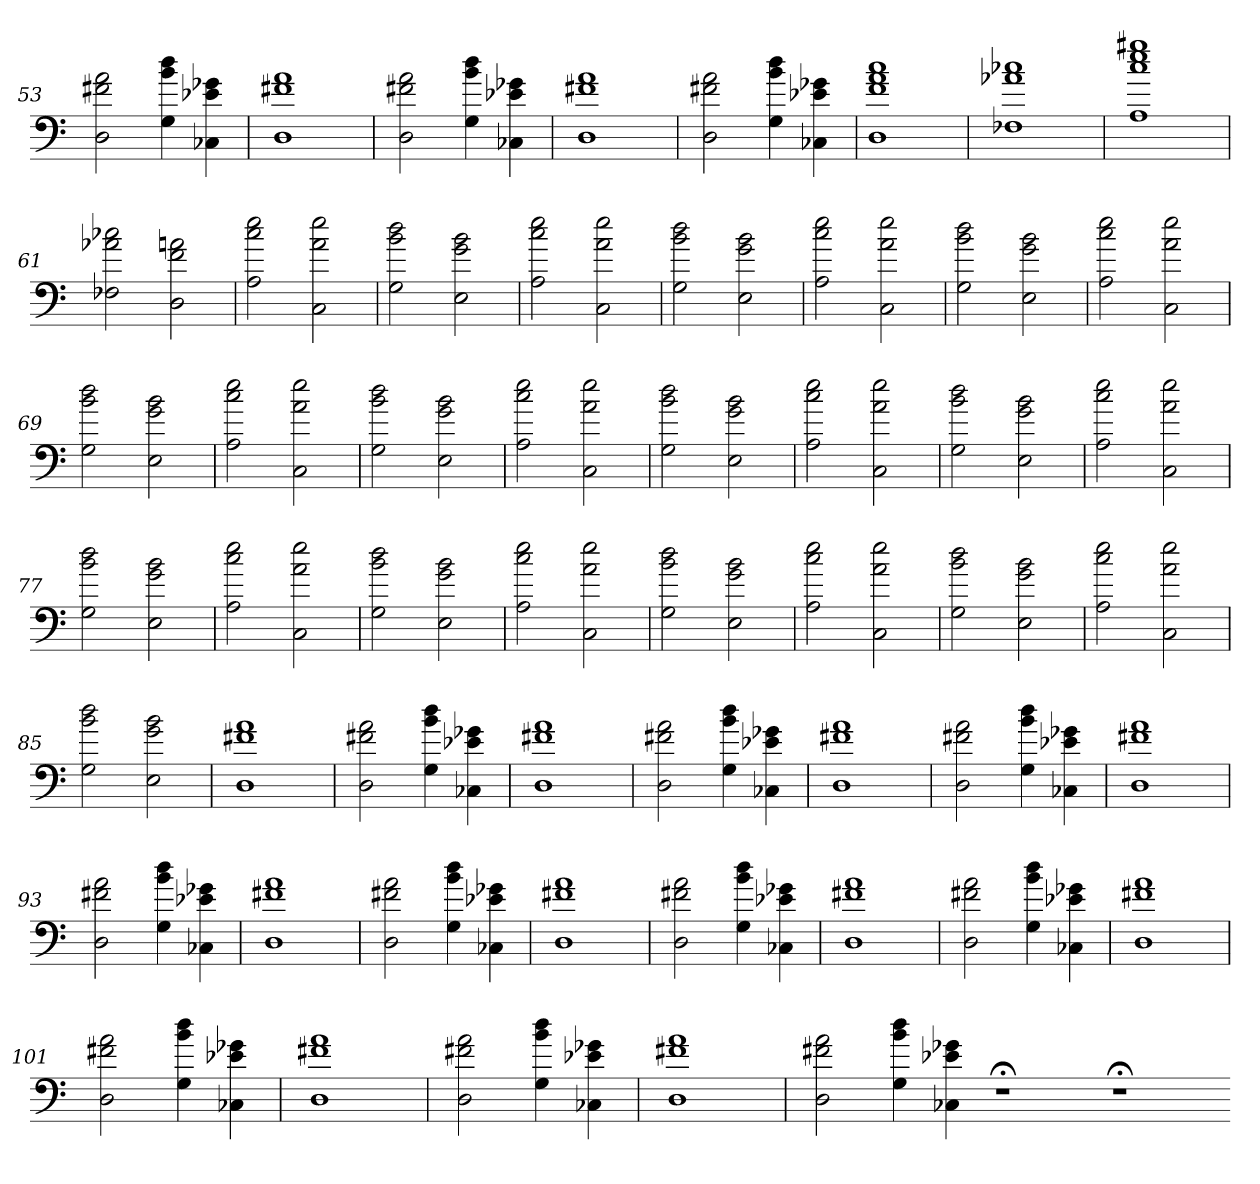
**kern
*part1
*staff1
=53
2D 2f#X 2a
4G 4b 4dd
4C-X 4e-X 4g-X
=54
1D 1f#X 1a
=55
2D 2f#X 2a
4G 4b 4dd
4C-X 4e-X 4g-X
=56
1D 1f#X 1a
=57
2D 2f#X 2a
4G 4b 4dd
4C-X 4e-X 4g-X
=58
1D 1f 1a 1cc
=59
1F-X 1a-X 1cc-X
=60
1A 1cc 1ee 1gg#X
=61
2F-X 2a-X 2cc-X
2D 2f 2an
=62
2A 2cc 2ee
2C 2a 2ee
=63
2G 2b 2dd
2E 2g 2b
=64
2A 2cc 2ee
2C 2a 2ee
=65
2G 2b 2dd
2E 2g 2b
=66
2A 2cc 2ee
2C 2a 2ee
=67
2G 2b 2dd
2E 2g 2b
=68
2A 2cc 2ee
2C 2a 2ee
=69
2G 2b 2dd
2E 2g 2b
=70
2A 2cc 2ee
2C 2a 2ee
=71
2G 2b 2dd
2E 2g 2b
=72
2A 2cc 2ee
2C 2a 2ee
=73
2G 2b 2dd
2E 2g 2b
=74
2A 2cc 2ee
2C 2a 2ee
=75
2G 2b 2dd
2E 2g 2b
=76
2A 2cc 2ee
2C 2a 2ee
=77
2G 2b 2dd
2E 2g 2b
=78
2A 2cc 2ee
2C 2a 2ee
=79
2G 2b 2dd
2E 2g 2b
=80
2A 2cc 2ee
2C 2a 2ee
=81
2G 2b 2dd
2E 2g 2b
=82
2A 2cc 2ee
2C 2a 2ee
=83
2G 2b 2dd
2E 2g 2b
=84
2A 2cc 2ee
2C 2a 2ee
=85
2G 2b 2dd
2E 2g 2b
=86
1D 1f#X 1a
=87
2D 2f#X 2a
4G 4b 4dd
4C-X 4e-X 4g-X
=88
1D 1f#X 1a
=89
2D 2f#X 2a
4G 4b 4dd
4C-X 4e-X 4g-X
=90
1D 1f#X 1a
=91
2D 2f#X 2a
4G 4b 4dd
4C-X 4e-X 4g-X
=92
1D 1f#X 1a
=93
2D 2f#X 2a
4G 4b 4dd
4C-X 4e-X 4g-X
=94
1D 1f#X 1a
=95
2D 2f#X 2a
4G 4b 4dd
4C-X 4e-X 4g-X
=96
1D 1f#X 1a
=97
2D 2f#X 2a
4G 4b 4dd
4C-X 4e-X 4g-X
=98
1D 1f#X 1a
=99
2D 2f#X 2a
4G 4b 4dd
4C-X 4e-X 4g-X
=100
1D 1f#X 1a
=101
2D 2f#X 2a
4G 4b 4dd
4C-X 4e-X 4g-X
=102
1D 1f#X 1a
=103
2D 2f#X 2a
4G 4b 4dd
4C-X 4e-X 4g-X
=104
1D 1f#X 1a
=105
2D 2f#X 2a
4G 4b 4dd
4C-X 4e-X 4g-X
1r;<
1r;<
=-
*-
